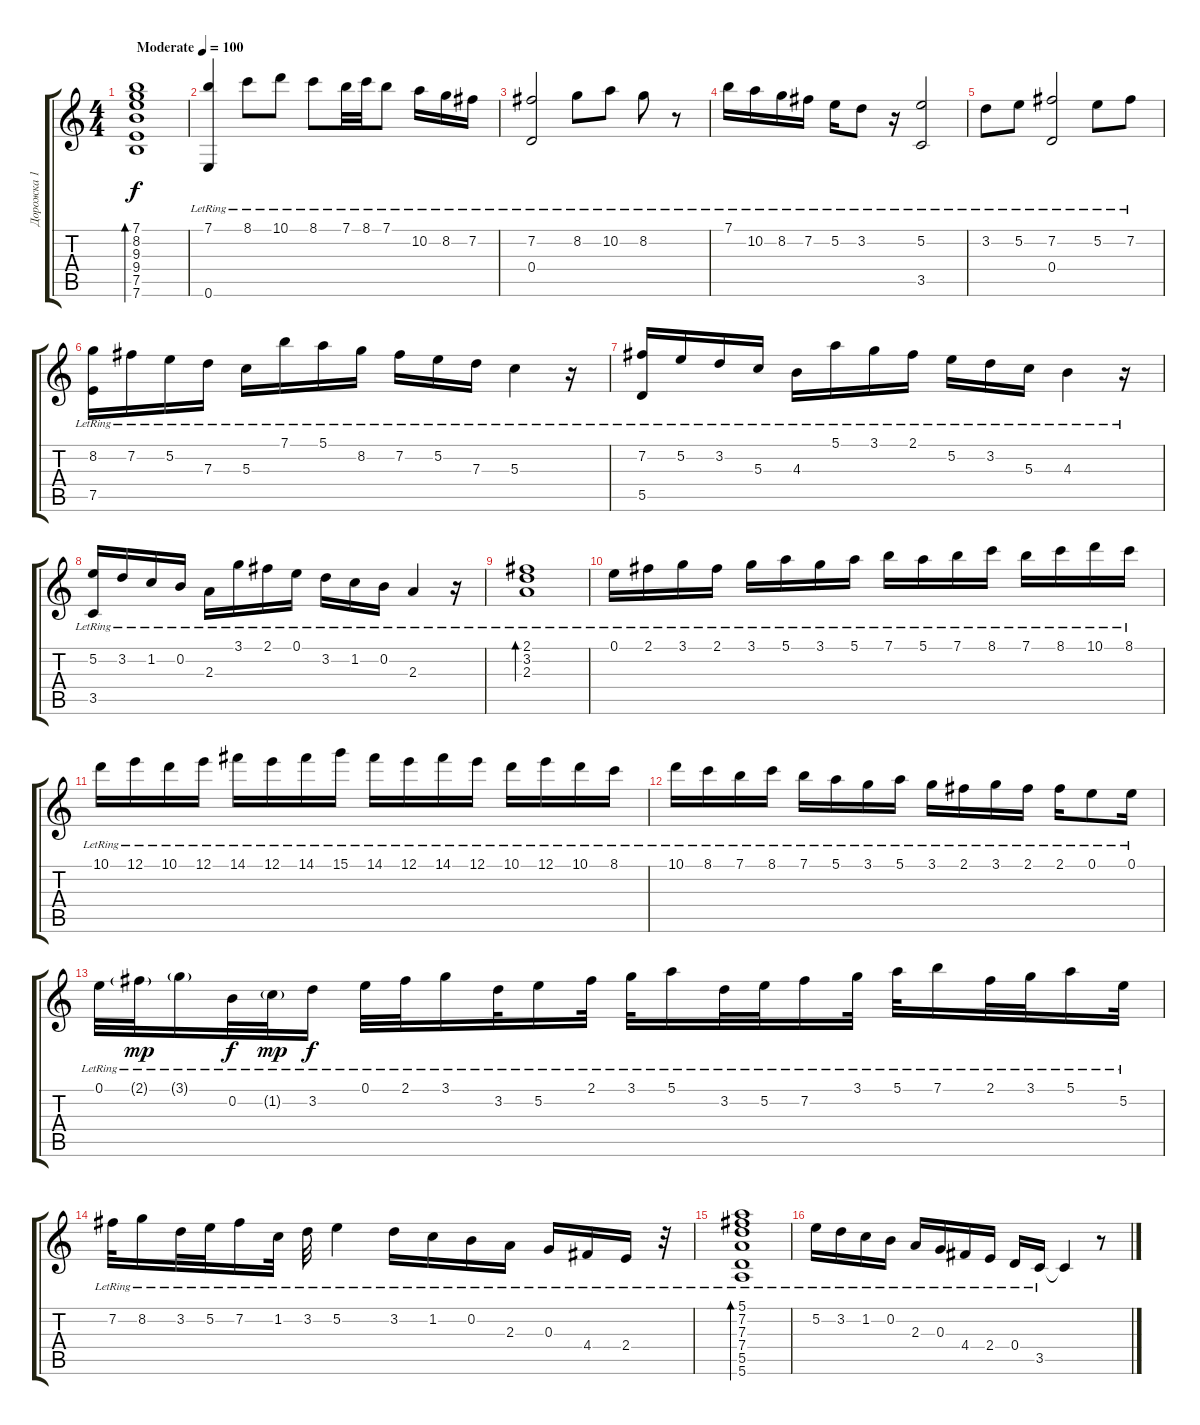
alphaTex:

\track ("Дорожка 1" "Дорожка 1") {instrument acousticguitarnylon}
\staff {score tabs}
\tuning (E4 B3 G3 D3 A2 E2) {hide}
\ts (4 4)
\tempo (100 "Moderate")
\clef g2
\ks c
(7.1 8.2 9.3 9.4 7.5 7.6).1{bd 480 dy f instrument acousticguitarnylon} |
(7.1{lr} 0.6{lr}).4 8.1{lr}.8 10.1{lr}.8 8.1{lr}.8 7.1{lr}.32 8.1{lr}.32 7.1{lr}.8 10.2{lr}.16 8.2{lr}.16 7.2{lr}.16 |
(7.2{lr} 0.4{lr}).2 8.2{lr}.8 10.2{lr}.8 8.2{lr}.8 r.8 |
7.1{lr}.16 10.2{lr}.16 8.2{lr}.16 7.2{lr}.16 5.2{lr}.16 3.2{lr}.8 r.16 (5.2{lr} 3.5{lr}).2 |
3.2{lr}.8 5.2{lr}.8 (7.2{lr} 0.4{lr}).2 5.2{lr}.8 7.2{lr}.8 |
(8.2{lr} 7.5{lr}).16 7.2{lr}.16 5.2{lr}.16 7.3{lr}.16 5.3{lr}.16 7.1{lr}.16 5.1{lr}.16 8.2{lr}.16 7.2{lr}.16 5.2{lr}.16 7.3{lr}.16 5.3{lr}.4 r.16 |
(7.2{lr} 5.5{lr}).16 5.2{lr}.16 3.2{lr}.16 5.3{lr}.16 4.3{lr}.16 5.1{lr}.16 3.1{lr}.16 2.1{lr}.16 5.2{lr}.16 3.2{lr}.16 5.3{lr}.16 4.3{lr}.4 r.16 |
(5.2{lr} 3.5{lr}).16 3.2{lr}.16 1.2{lr}.16 0.2{lr}.16 2.3{lr}.16 3.1{lr}.16 2.1{lr}.16 0.1{lr}.16 3.2{lr}.16 1.2{lr}.16 0.2{lr}.16 2.3{lr}.4 r.16 |
(2.1{lr} 3.2{lr} 2.3{lr}).1{bd 480} |
0.1{lr}.16 2.1{lr}.16 3.1{lr}.16 2.1{lr}.16 3.1{lr}.16 5.1{lr}.16 3.1{lr}.16 5.1{lr}.16 7.1{lr}.16 5.1{lr}.16 7.1{lr}.16 8.1{lr}.16 7.1{lr}.16 8.1{lr}.16 10.1{lr}.16 8.1{lr}.16 |
10.1{lr}.16 12.1{lr}.16 10.1{lr}.16 12.1{lr}.16 14.1{lr}.16 12.1{lr}.16 14.1{lr}.16 15.1{lr}.16 14.1{lr}.16 12.1{lr}.16 14.1{lr}.16 12.1{lr}.16 10.1{lr}.16 12.1{lr}.16 10.1{lr}.16 8.1{lr}.16 |
10.1{lr}.16 8.1{lr}.16 7.1{lr}.16 8.1{lr}.16 7.1{lr}.16 5.1{lr}.16 3.1{lr}.16 5.1{lr}.16 3.1{lr}.16 2.1{lr}.16 3.1{lr}.16 2.1{lr}.16 2.1{lr}.16 0.1{lr}.8 0.1{lr}.16 |
0.1{lr}.32 2.1{g lr}.32{dy mp} 3.1{g lr}.16 0.2{lr}.32{dy f} 1.2{g lr}.32{dy mp} 3.2{lr}.16{dy f} 0.1{lr}.32 2.1{lr}.32 3.1{lr}.16 3.2{lr}.32 5.2{lr}.16 2.1{lr}.32 3.1{lr}.32 5.1{lr}.16 3.2{lr}.32 5.2{lr}.32 7.2{lr}.16 3.1{lr}.32 5.1{lr}.32 7.1{lr}.16 2.1{lr}.32 3.1{lr}.32 5.1{lr}.16 5.2{lr}.32 |
7.2{lr}.32 8.2{lr}.16 3.2{lr}.32 5.2{lr}.32 7.2{lr}.16 1.2{lr}.32 3.2{lr}.32 5.2{lr}.4 3.2{lr}.16 1.2{lr}.16 0.2{lr}.16 2.3{lr}.16 0.3{lr}.16 4.4{lr}.16 2.4{lr}.16 r.32 |
(5.1{lr} 7.2{lr} 7.3{lr} 7.4{lr} 5.5{lr} 5.6{lr}).1{bd 480} |
5.2{lr}.16 3.2{lr}.16 1.2{lr}.16 0.2{lr}.16 2.3{lr}.16 0.3{lr}.16 4.4{lr}.16 2.4{lr}.16 0.4{lr}.16 3.5{lr}.16 3.5{t}.4 r.8
